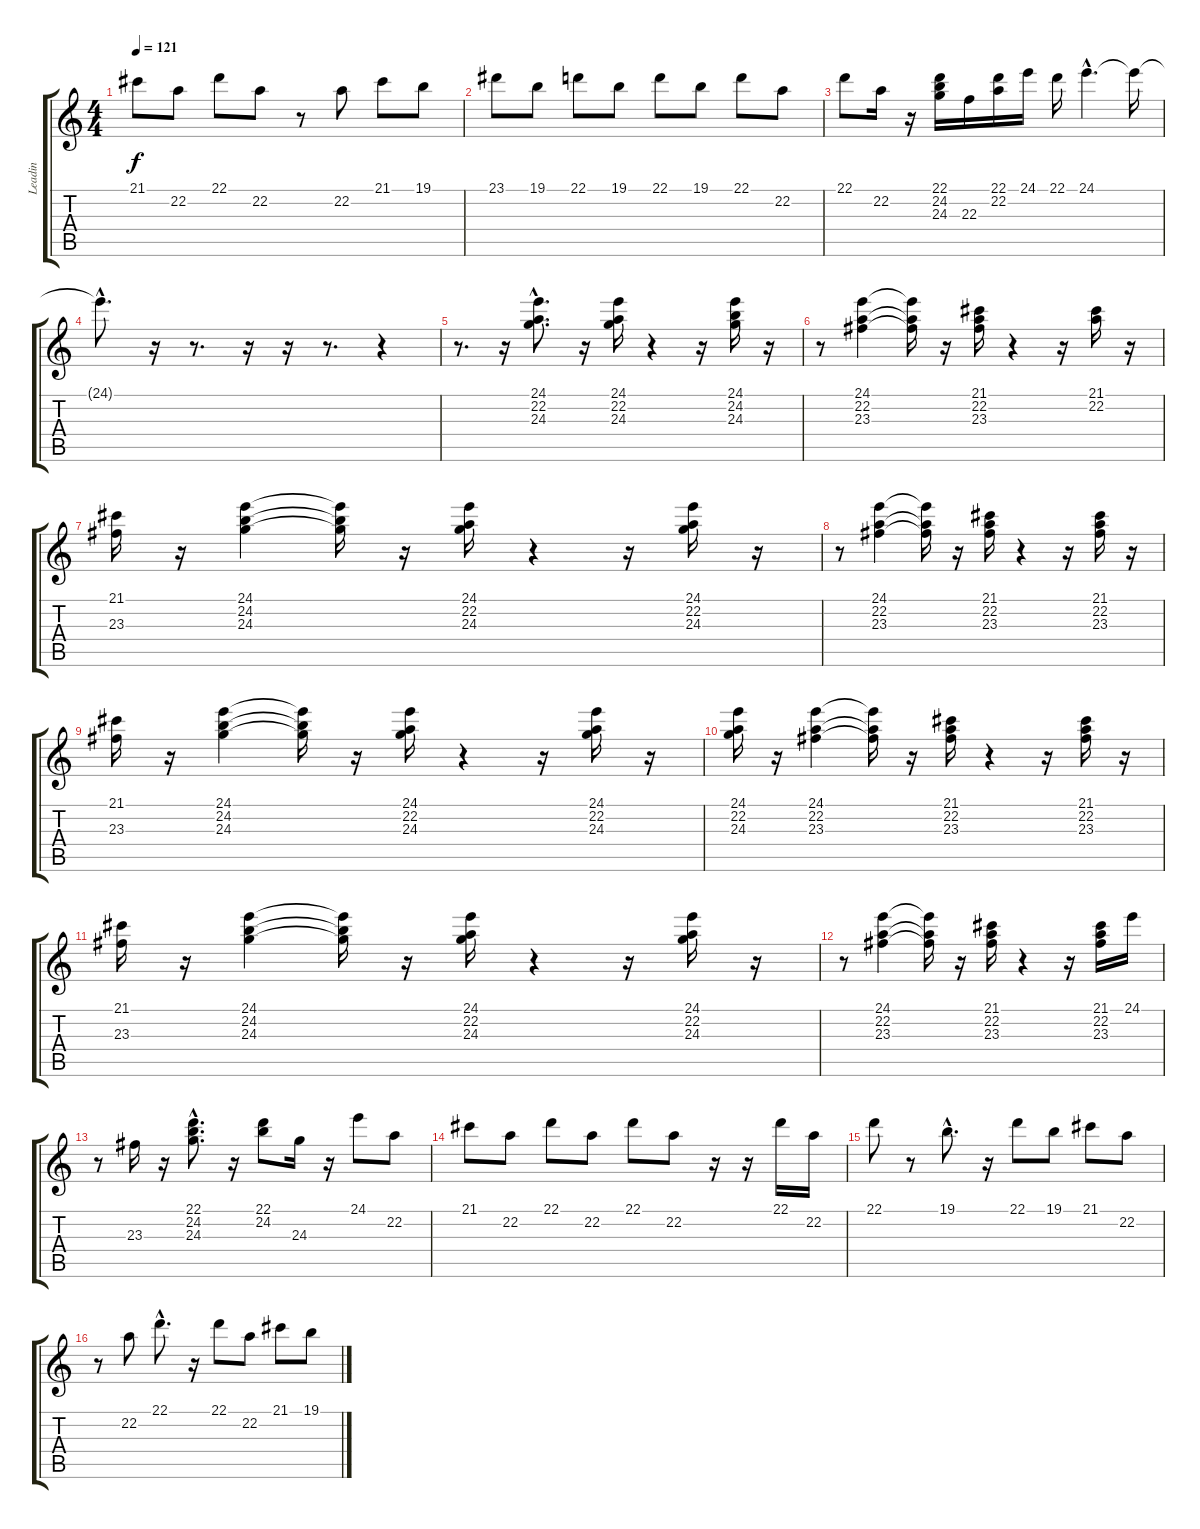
\track ("Leadin" "Leadin") {instrument vibraphone}
\staff {score tabs}
\tuning (E4 B3 G3 D3 A2 E2) {hide}
\ts (4 4)
\tempo 121
\clef g2
\ks c
21.1.8{dy f} 22.2.8 22.1.8 22.2.8 r.8 22.2.8 21.1.8 19.1.8 |
23.1.8 19.1.8 22.1.8 19.1.8 22.1.8 19.1.8 22.1.8 22.2.8 |
22.1.8 22.2.16 r.16 (22.1 24.2 24.3).16 22.3.16 (22.1 22.2).16 24.1.16 22.1.16 24.1{hac}.4{d} 24.1{t}.16 |
24.1{hac t}.8{d} r.16 r.8{d} r.16 r.16 r.8{d} r.4 |
r.8{d} r.16 (24.1{hac} 22.2{hac} 24.3{hac}).8{d} r.16 (24.1 22.2 24.3).16 r.4 r.16 (24.1 24.2 24.3).16 r.16 |
r.8 (24.1 22.2 23.3).4 (24.1{t} 22.2{t} 23.3{t}).16 r.16 (21.1 22.2 23.3).16 r.4 r.16 (21.1 22.2).16 r.16 |
(21.1 23.3).16 r.16 (24.1 24.2 24.3).4 (24.1{t} 24.2{t} 24.3{t}).16 r.16 (24.1 22.2 24.3).16 r.4 r.16 (24.1 22.2 24.3).16 r.16 |
r.8 (24.1 22.2 23.3).4 (24.1{t} 22.2{t} 23.3{t}).16 r.16 (21.1 22.2 23.3).16 r.4 r.16 (21.1 22.2 23.3).16 r.16 |
(21.1 23.3).16 r.16 (24.1 24.2 24.3).4 (24.1{t} 24.2{t} 24.3{t}).16 r.16 (24.1 22.2 24.3).16 r.4 r.16 (24.1 22.2 24.3).16 r.16 |
(24.1 22.2 24.3).16 r.16 (24.1 22.2 23.3).4 (24.1{t} 22.2{t} 23.3{t}).16 r.16 (21.1 22.2 23.3).16 r.4 r.16 (21.1 22.2 23.3).16 r.16 |
(21.1 23.3).16 r.16 (24.1 24.2 24.3).4 (24.1{t} 24.2{t} 24.3{t}).16 r.16 (24.1 22.2 24.3).16 r.4 r.16 (24.1 22.2 24.3).16 r.16 |
r.8 (24.1 22.2 23.3).4 (24.1{t} 22.2{t} 23.3{t}).16 r.16 (21.1 22.2 23.3).16 r.4 r.16 (21.1 22.2 23.3).16 24.1.16 |
r.8 23.3.16 r.16 (22.1{hac} 24.2{hac} 24.3{hac}).8{d} r.16 (22.1 24.2).8 24.3.16 r.16 24.1.8 22.2.8 |
21.1.8 22.2.8 22.1.8 22.2.8 22.1.8 22.2.8 r.16 r.16 22.1.16 22.2.16 |
22.1.8 r.8 19.1{hac}.8{d} r.16 22.1.8 19.1.8 21.1.8 22.2.8 |
r.8 22.2.8 22.1{hac}.8{d} r.16 22.1.8 22.2.8 21.1.8 19.1.8
